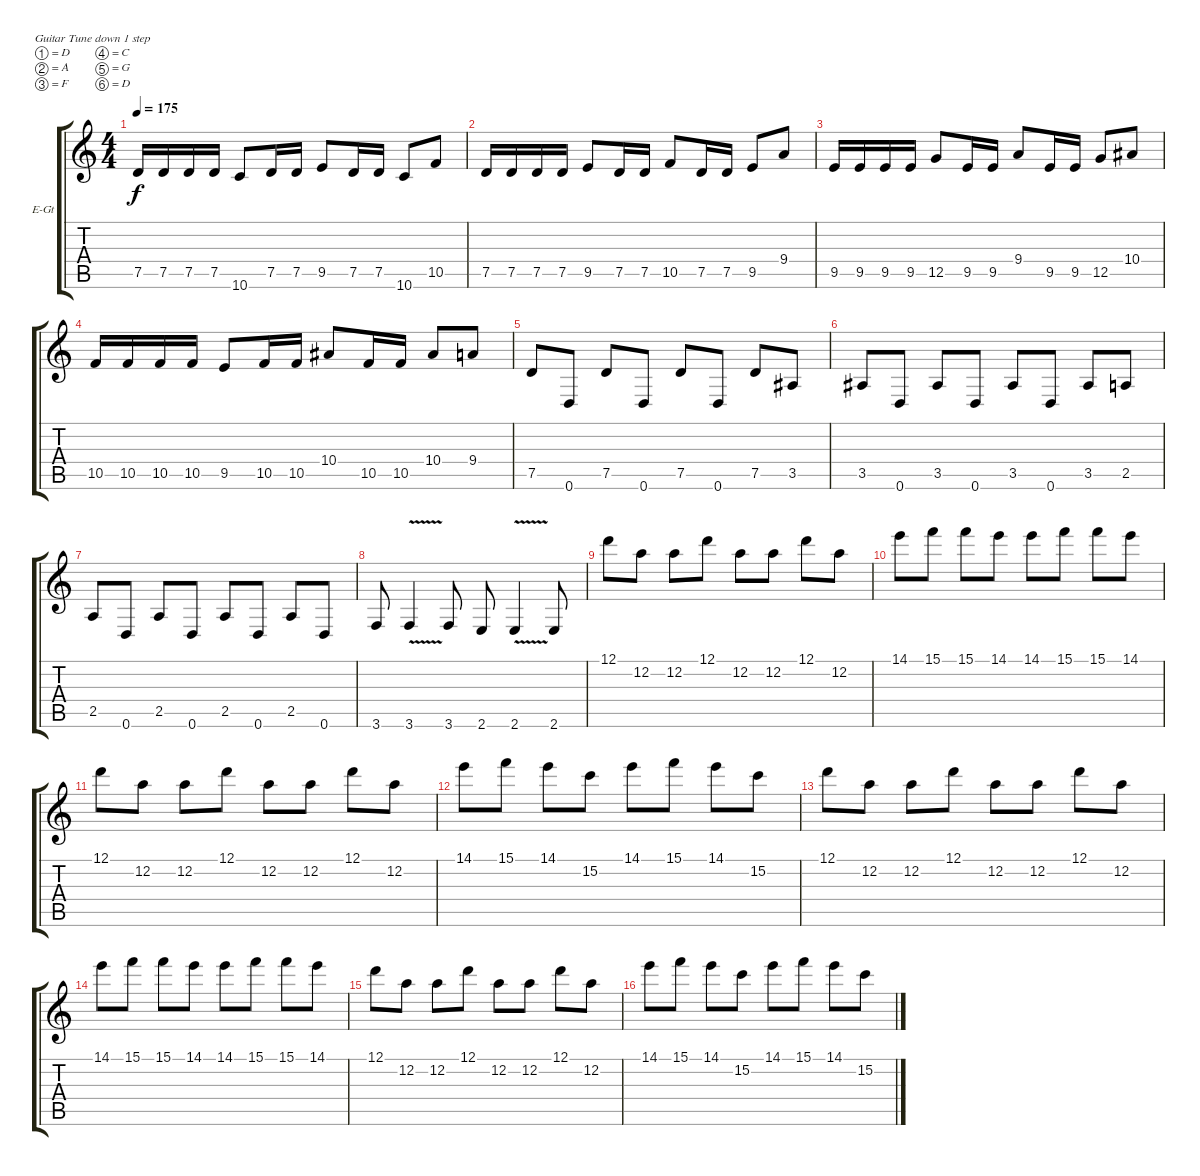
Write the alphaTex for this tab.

\bracketExtendMode groupsimilarinstruments
\firstSystemTrackNameOrientation horizontal
\otherSystemsTrackNameOrientation horizontal
\track ("Guitar 2" "E-Gt") {instrument overdrivenguitar}
\staff {score tabs}
\tuning (D4 A3 F3 C3 G2 D2)
\ts (4 4)
\tempo 175
\clef g2
\ks c
7.5.16{dy f} 7.5.16 7.5.16 7.5.16 10.6.8 7.5.16 7.5.16 9.5.8 7.5.16 7.5.16 10.6.8 10.5.8 |
7.5.16 7.5.16 7.5.16 7.5.16 9.5.8 7.5.16 7.5.16 10.5.8 7.5.16 7.5.16 9.5.8 9.4.8 |
9.5.16 9.5.16 9.5.16 9.5.16 12.5.8 9.5.16 9.5.16 9.4.8 9.5.16 9.5.16 12.5.8 10.4.8 |
10.5.16 10.5.16 10.5.16 10.5.16 9.5.8 10.5.16 10.5.16 10.4.8 10.5.16 10.5.16 10.4.8 9.4.8 |
7.5.8 0.6.8 7.5.8 0.6.8 7.5.8 0.6.8 7.5.8 3.5.8 |
3.5.8 0.6.8 3.5.8 0.6.8 3.5.8 0.6.8 3.5.8 2.5.8 |
2.5.8 0.6.8 2.5.8 0.6.8 2.5.8 0.6.8 2.5.8 0.6.8 |
3.6.8 3.6{v}.4 3.6.8 2.6.8 2.6{v}.4 2.6.8 |
12.1.8 12.2.8 12.2.8 12.1.8 12.2.8 12.2.8 12.1.8 12.2.8 |
14.1.8 15.1.8 15.1.8 14.1.8 14.1.8 15.1.8 15.1.8 14.1.8 |
12.1.8 12.2.8 12.2.8 12.1.8 12.2.8 12.2.8 12.1.8 12.2.8 |
14.1.8 15.1.8 14.1.8 15.2.8 14.1.8 15.1.8 14.1.8 15.2.8 |
12.1.8 12.2.8 12.2.8 12.1.8 12.2.8 12.2.8 12.1.8 12.2.8 |
14.1.8 15.1.8 15.1.8 14.1.8 14.1.8 15.1.8 15.1.8 14.1.8 |
12.1.8 12.2.8 12.2.8 12.1.8 12.2.8 12.2.8 12.1.8 12.2.8 |
14.1.8 15.1.8 14.1.8 15.2.8 14.1.8 15.1.8 14.1.8 15.2.8
